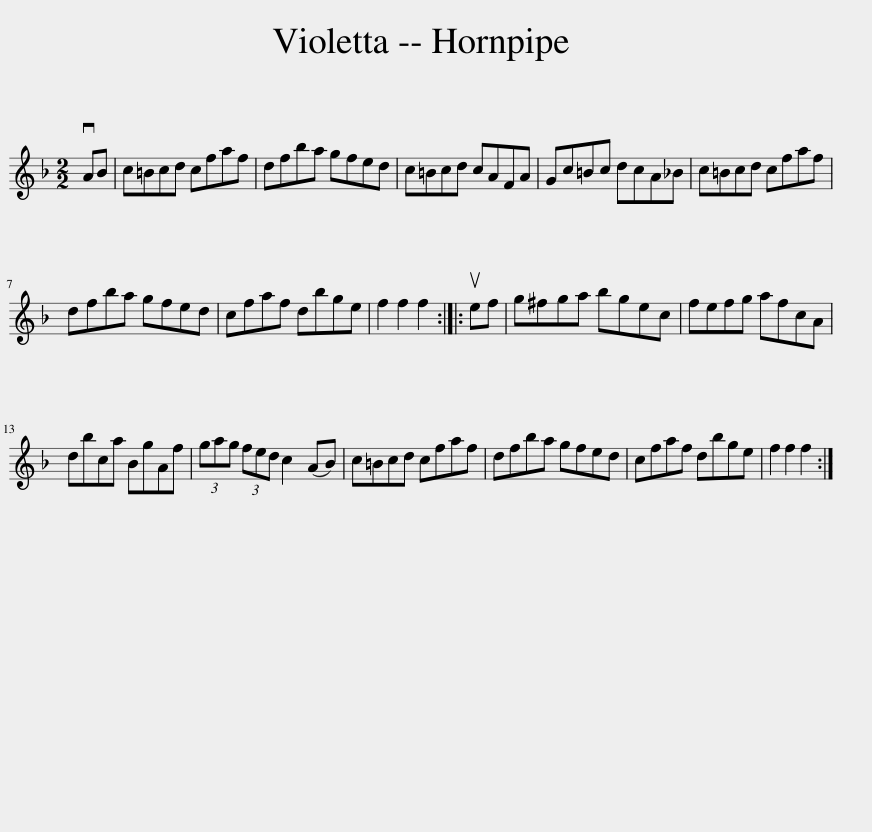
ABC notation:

X:1
L:1/8
M:2/2
I:linebreak $
K:F
V:1 treble
V:1
 vAB | c=Bcd cfaf | dfba gfed | c=Bcd cAFA | Gc=Bc dcA_B | %5
 c=Bcd cfaf |$ dfba gfed | cfaf dbge | f2 f2 f2 :: uef | %10
 g^fga bgec | fefg afcA |$ dbca BgAf | (3gag (3fed c2 (AB) | c=Bcd cfaf | %15
 dfba gfed | cfaf dbge | f2 f2 f2 :| %18
